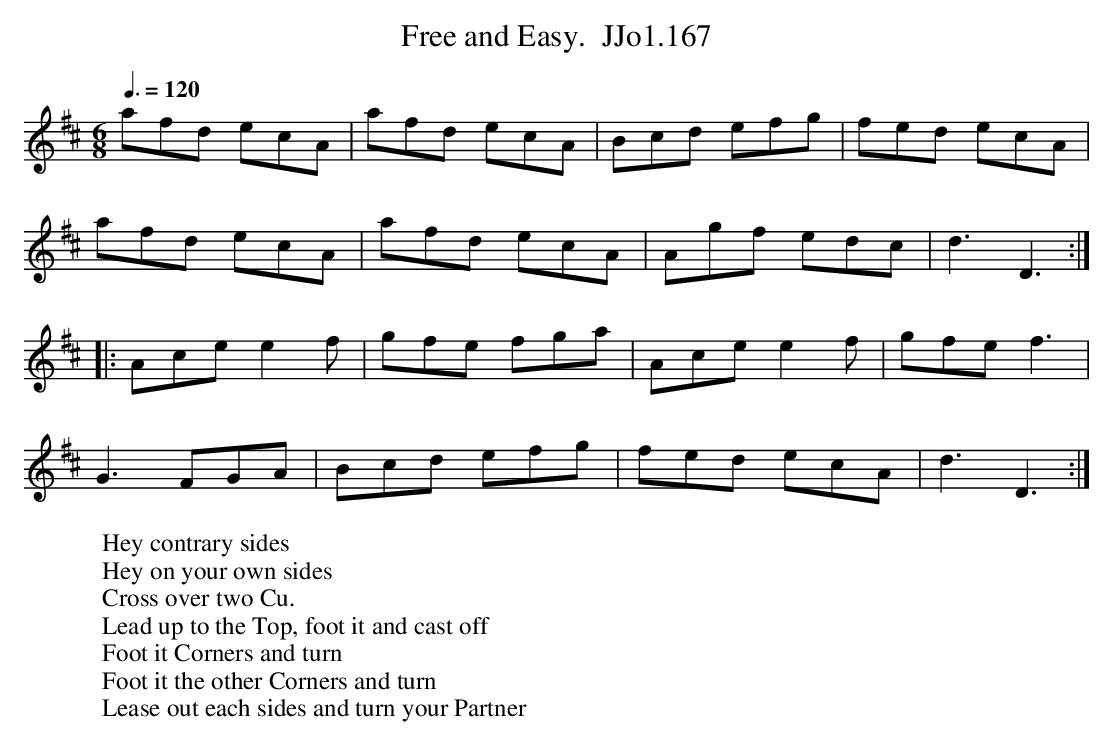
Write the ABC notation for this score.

X:1
T:Free and Easy.  JJo1.167
M:6/8
L:1/8
Q:3/8=120
K:D
afd ecA | afd ecA | Bcd efg | fed ecA |
afd ecA | afd ecA | Agf edc | d3 D3 :|
|:Ace e2f | gfe fga | Ace e2f | gfe f3 |
G3 FGA | Bcd efg | fed ecA | d3D3 :|
W:Hey contrary sides
W:Hey on your own sides
W:Cross over two Cu.
W:Lead up to the Top, foot it and cast off
W:Foot it Corners and turn
W:Foot it the other Corners and turn
W:Lease out each sides and turn your Partner
